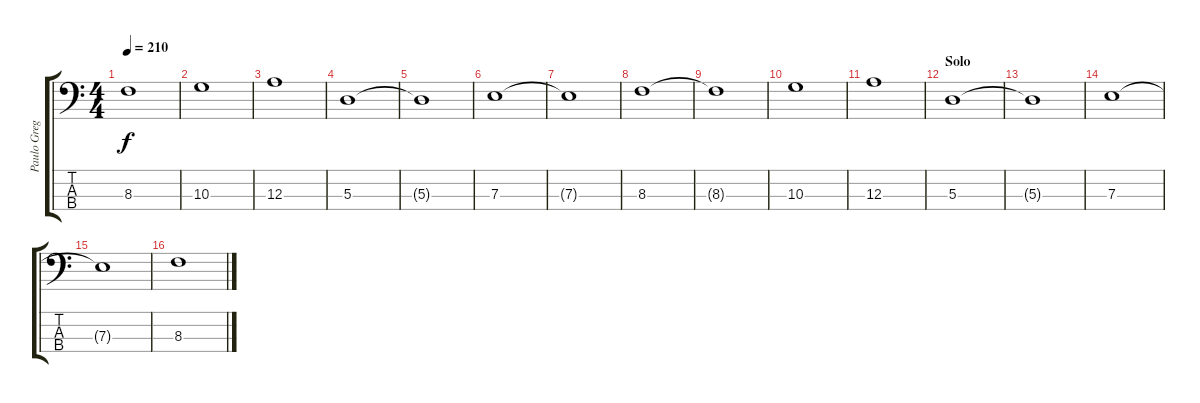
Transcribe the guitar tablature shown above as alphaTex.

\track ("Paulo Gregoletto" "Paulo Greg") {instrument electricbasspick}
\staff {score tabs}
\tuning (G2 D2 A1 D1) {hide}
\ts (4 4)
\tempo 210
\clef f4
\ks c
8.3{t}.1{dy f} |
10.3.1 |
12.3.1 |
5.3.1 |
5.3{t}.1 |
7.3.1 |
7.3{t}.1 |
8.3.1 |
8.3{t}.1 |
10.3.1 |
12.3.1 |
\section ("" "Solo")
5.3.1 |
5.3{t}.1 |
7.3.1 |
7.3{t}.1 |
8.3.1
